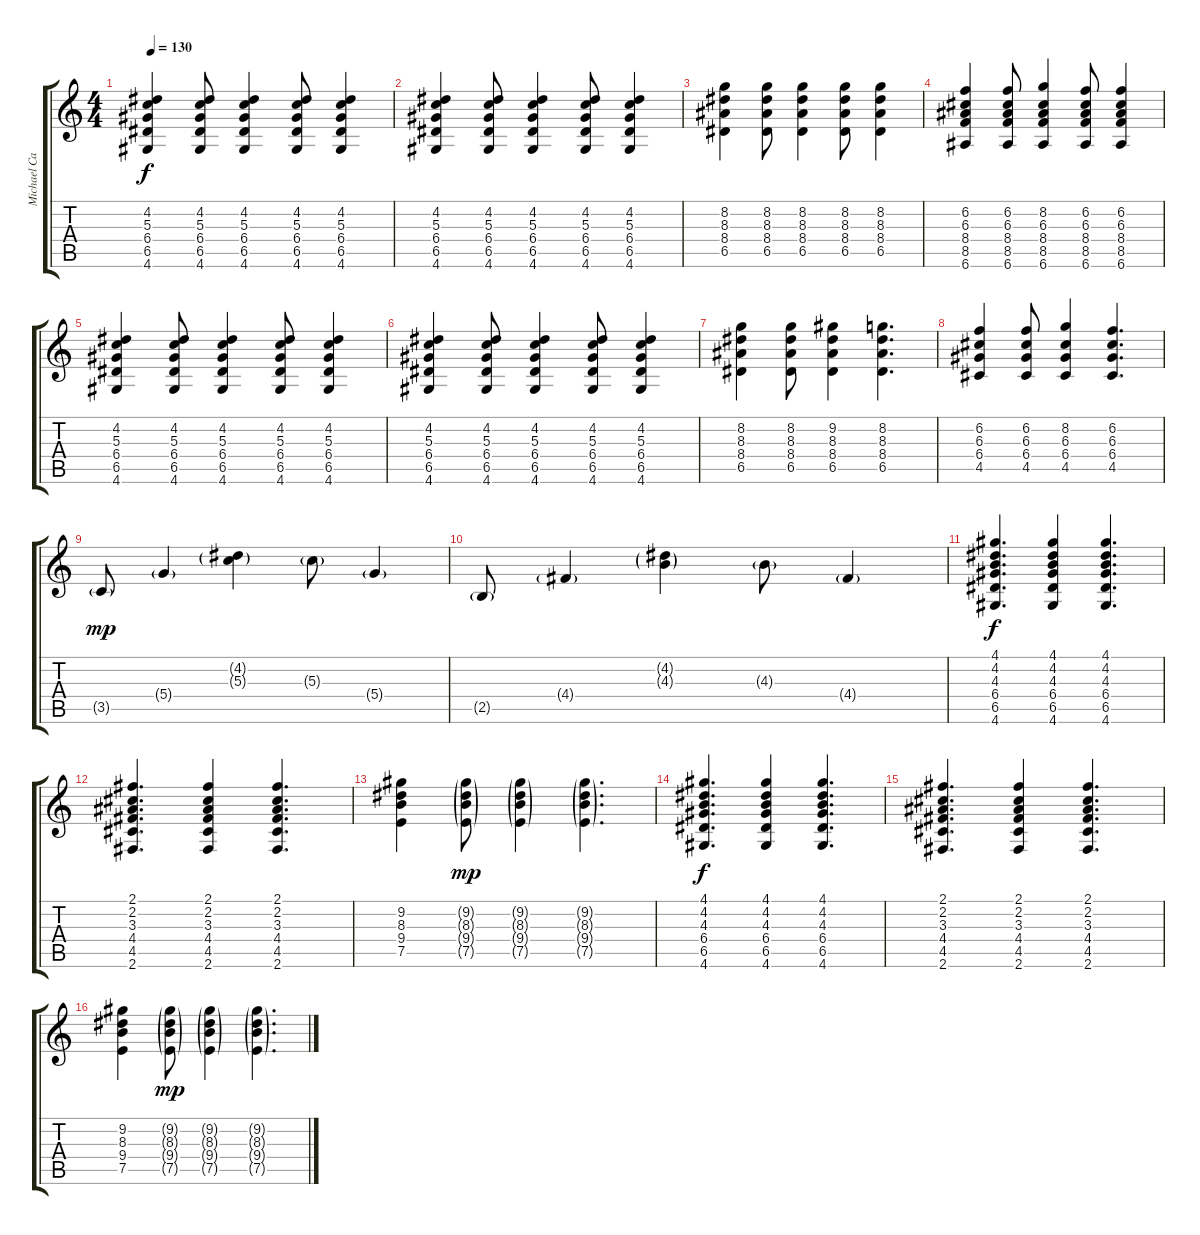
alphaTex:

\track ("Michael Carrol" "Michael Ca") {instrument electricguitarjazz}
\staff {score tabs}
\tuning (E4 B3 G3 D3 A2 E2) {hide}
\ts (4 4)
\tempo 130
\clef g2
\ks c
(4.2 5.3 6.4 6.5 4.6).4{dy f} (4.2 5.3 6.4 6.5 4.6).8 (4.2 5.3 6.4 6.5 4.6).4 (4.2 5.3 6.4 6.5 4.6).8 (4.2 5.3 6.4 6.5 4.6).4 |
(4.2 5.3 6.4 6.5 4.6).4 (4.2 5.3 6.4 6.5 4.6).8 (4.2 5.3 6.4 6.5 4.6).4 (4.2 5.3 6.4 6.5 4.6).8 (4.2 5.3 6.4 6.5 4.6).4 |
(8.2 8.3 8.4 6.5).4 (8.2 8.3 8.4 6.5).8 (8.2 8.3 8.4 6.5).4 (8.2 8.3 8.4 6.5).8 (8.2 8.3 8.4 6.5).4 |
(6.2 6.3 8.4 8.5 6.6).4 (6.2 6.3 8.4 8.5 6.6).8 (8.2 6.3 8.4 8.5 6.6).4 (6.2 6.3 8.4 8.5 6.6).8 (6.2 6.3 8.4 8.5 6.6).4 |
(4.2 5.3 6.4 6.5 4.6).4 (4.2 5.3 6.4 6.5 4.6).8 (4.2 5.3 6.4 6.5 4.6).4 (4.2 5.3 6.4 6.5 4.6).8 (4.2 5.3 6.4 6.5 4.6).4 |
(4.2 5.3 6.4 6.5 4.6).4 (4.2 5.3 6.4 6.5 4.6).8 (4.2 5.3 6.4 6.5 4.6).4 (4.2 5.3 6.4 6.5 4.6).8 (4.2 5.3 6.4 6.5 4.6).4 |
(8.2 8.3 8.4 6.5).4 (8.2 8.3 8.4 6.5).8 (9.2 8.3 8.4 6.5).4 (8.2 8.3 8.4 6.5).4{d} |
(6.2 6.3 6.4 4.5).4 (6.2 6.3 6.4 4.5).8 (8.2 6.3 6.4 4.5).4 (6.2 6.3 6.4 4.5).4{d} |
3.5{g}.8{dy mp} 5.4{g}.4 (4.2{g} 5.3{g}).4 5.3{g}.8 5.4{g}.4 |
2.5{g}.8 4.4{g}.4 (4.2{g} 4.3{g}).4 4.3{g}.8 4.4{g}.4 |
(4.1 4.2 4.3 6.4 6.5 4.6).4{d dy f} (4.1 4.2 4.3 6.4 6.5 4.6).4 (4.1 4.2 4.3 6.4 6.5 4.6).4{d} |
(2.1 2.2 3.3 4.4 4.5 2.6).4{d} (2.1 2.2 3.3 4.4 4.5 2.6).4 (2.1 2.2 3.3 4.4 4.5 2.6).4{d} |
(9.2 8.3 9.4 7.5).4 (9.2{g} 8.3{g} 9.4{g} 7.5{g}).8{dy mp} (9.2{g} 8.3{g} 9.4{g} 7.5{g}).4 (9.2{g} 8.3{g} 9.4{g} 7.5{g}).4{d} |
(4.1 4.2 4.3 6.4 6.5 4.6).4{d dy f} (4.1 4.2 4.3 6.4 6.5 4.6).4 (4.1 4.2 4.3 6.4 6.5 4.6).4{d} |
(2.1 2.2 3.3 4.4 4.5 2.6).4{d} (2.1 2.2 3.3 4.4 4.5 2.6).4 (2.1 2.2 3.3 4.4 4.5 2.6).4{d} |
(9.2 8.3 9.4 7.5).4 (9.2{g} 8.3{g} 9.4{g} 7.5{g}).8{dy mp} (9.2{g} 8.3{g} 9.4{g} 7.5{g}).4 (9.2{g} 8.3{g} 9.4{g} 7.5{g}).4{d}
